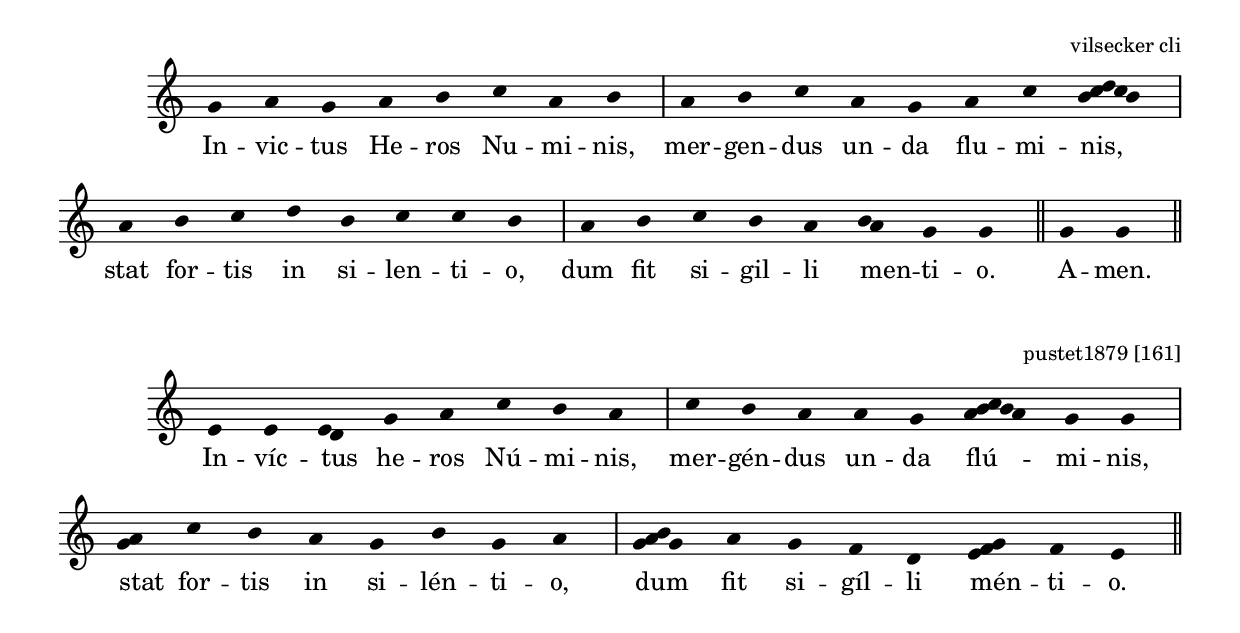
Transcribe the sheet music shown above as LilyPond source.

\version "2.19.32"

\include "../lib/synopsis.ily"

\score {
  \transpose c c' {
    \plainchant
    g4 a g a b c' a b \bar "|"
    a b c' a g a c' \melisma { b c' d' c' b } \bar "|"
    a b c' d' b c' c' b \bar "|"
    a b c' b a \melisma { b a } g g \bar "||"
    g g \bar "||"
  }
  \addlyrics {
    In -- vic -- tus He -- ros Nu -- mi -- nis,
    mer -- gen -- dus un -- da flu -- mi -- nis,
    stat for -- tis in si -- len -- ti -- o,
    dum fit si -- gil -- li men -- ti -- o.
    A -- men.
  }
  \header {
    quid = "hymnus"
    fontes = "vilsecker cli"
  }
}

\score {
  \transpose c c' {
    \plainchant
    e4 e \melisma { e d } g a c' b a \bar "|"
    c' b a a g \melisma { a b c' b a } g g \bar "|"
    \melisma { g a } c' b a g b g a \bar "|"
    \melisma { g a b g } a g f d \melisma { e f g } f e \bar "||"
  }
  \addlyrics {
    In -- víc -- tus he -- ros Nú -- mi -- nis,
    mer -- gén -- dus un -- da flú -- mi -- nis,
    stat for -- tis in si -- lén -- ti -- o,
    dum fit si -- gíl -- li mén -- ti -- o.
  }
  \header {
    quid = "hymnus"
    fontes = "pustet1879 [161]"
  }
}

%{
\score {
  \transpose c c' {
    \plainchant

  }
  \addlyrics {

  }
  \header {
    fontes = ""
  }
}
%}